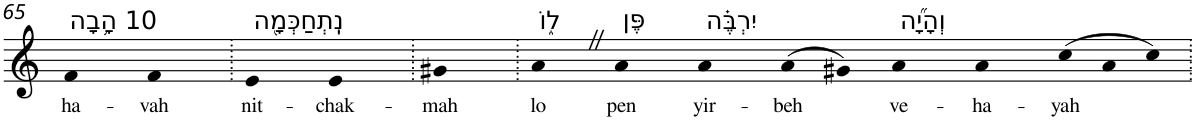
**kern	**text
*part1	*part1
*staff1	*staff1
*I"Piano	*
*I'Pno	*
!!LO:PB:g=z
*clefG2	*
*k[]	*
=65	=65
!LO:TX:a:t=10 הָ֥בָה	!
!	!LO:LY:b
4f	ha-
!	!LO:LY:b
4f	-vah
=66.	=66.
!LO:TX:a:t=נִֽתְחַכְּמָ֖ה	!
!	!LO:LY:b
4e	nit-
!	!LO:LY:b
4e	-chak-
=67.	=67.
!	!LO:LY:b
4g#X	-mah
=68.	=68.
!LO:TX:a:t=ל֑וֹ	!
!	!LO:LY:b
4aZ	lo
!LO:TX:a:t=פֶּן	!
!	!LO:LY:b
4a	pen
!LO:TX:a:t=יִרְבֶּ֗ה	!
!	!LO:LY:b
4a	yir-
!	!LO:LY:b
(>8a	-beh
8g#X)	.
!LO:TX:a:t=וְהָיָ֞ה	!
!	!LO:LY:b
4a	ve-
!	!LO:LY:b
4a	-ha-
!	!LO:LY:b
(>12cc	-yah
12a	.
12cc)	.
=.	=.
*-	*-
